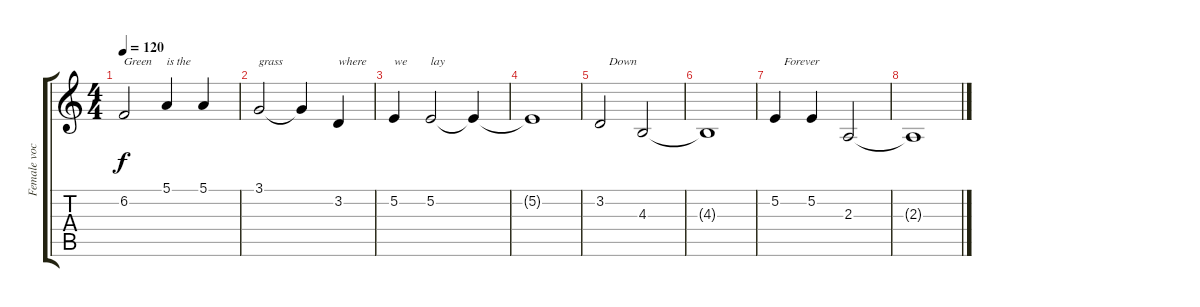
\track ("Female vocals" "Female voc") {instrument viola}
\staff {score tabs}
\tuning (E4 B3 G3 D3 A2 E2) {hide}
\ts (4 4)
\tempo 120
\clef g2
\ks c
6.2.2{txt "Green" dy f} 5.1.4{txt "is the"} 5.1.4 |
3.1.2{txt "grass"} 3.1{t}.4 3.2.4{txt "where"} |
5.2.4{txt "we"} 5.2.2{txt "lay"} 5.2{t}.4 |
5.2{t}.1 |
3.2.2{txt "   Down"} 4.3.2 |
4.3{t}.1 |
5.2.4{txt "   Forever"} 5.2.4 2.3.2 |
2.3{t}.1
